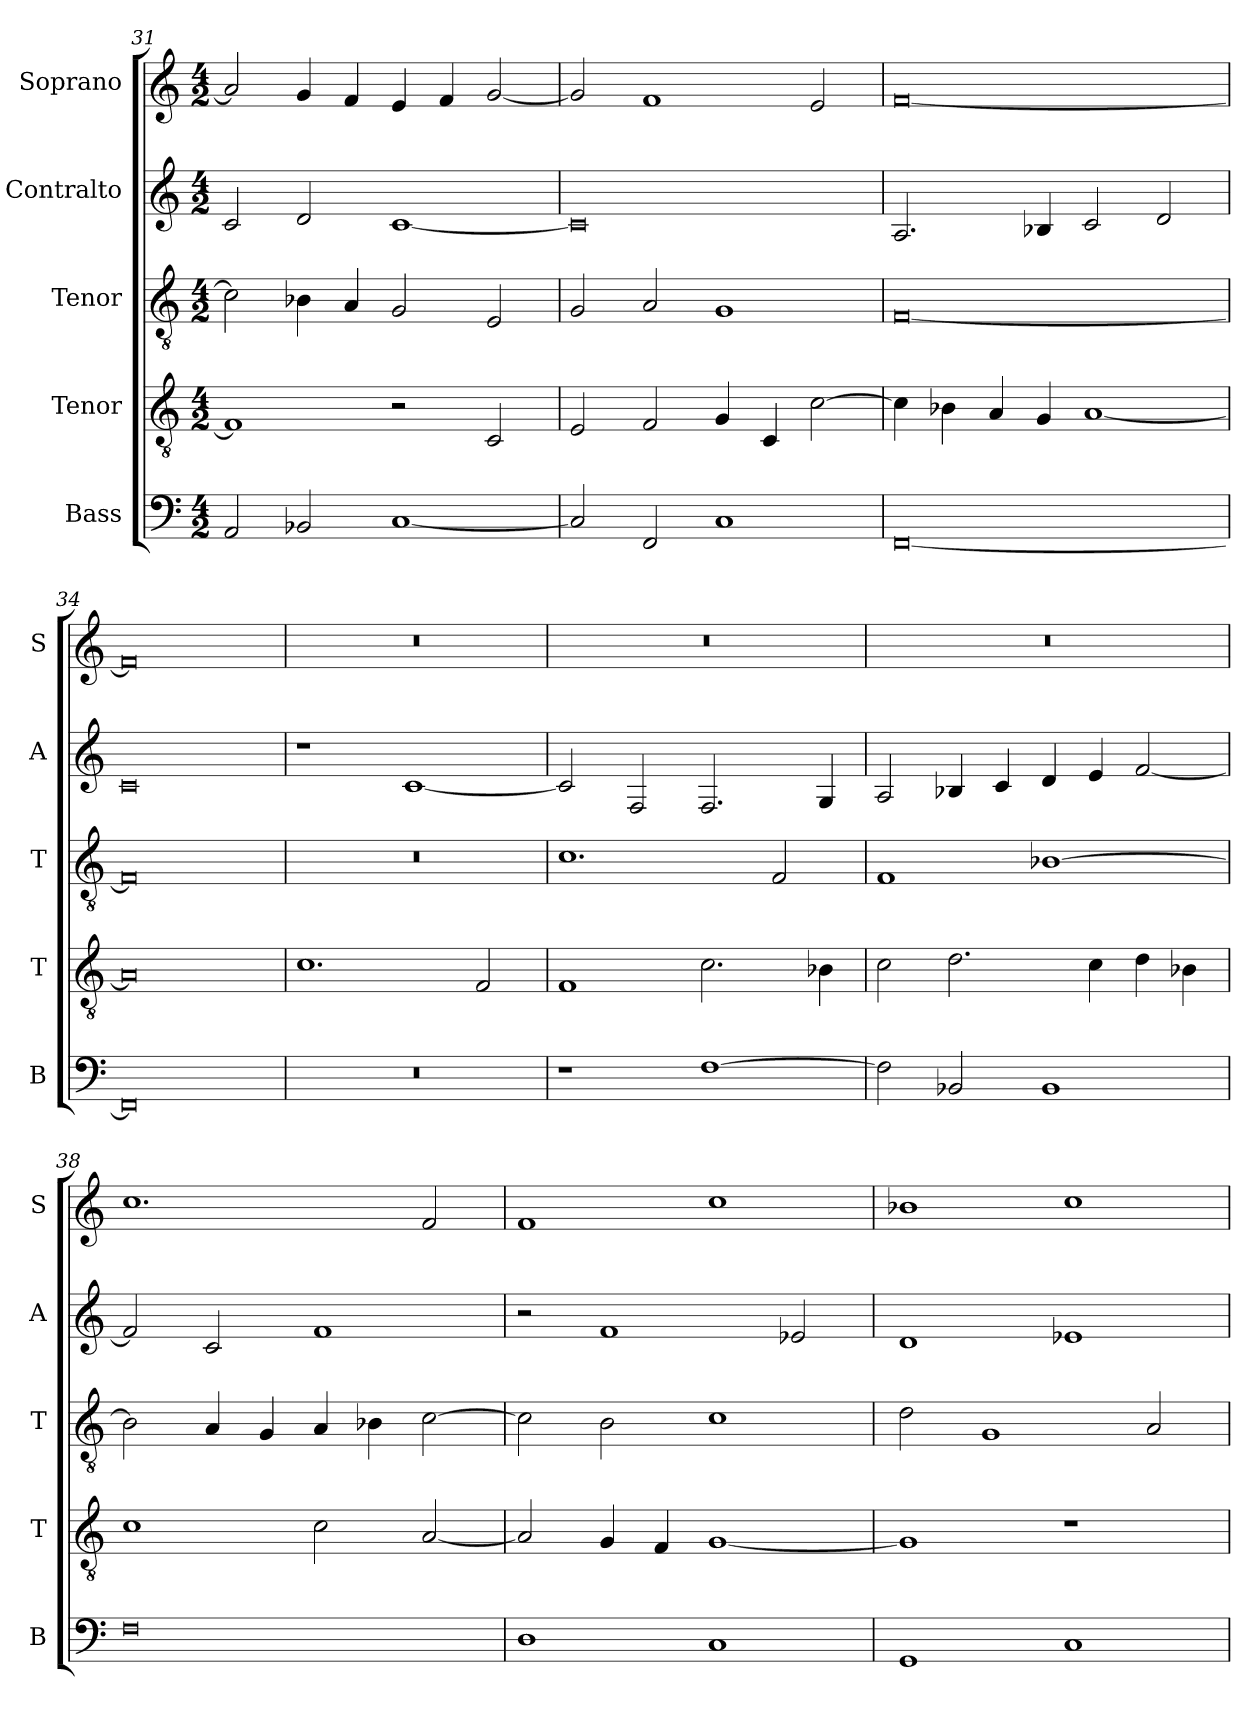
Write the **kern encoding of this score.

**kern	**kern	**kern	**kern	**kern
*part5	*part4	*part3	*part2	*part1
*staff5	*staff4	*staff3	*staff2	*staff1
*I"Bass	*I"Tenor	*I"Tenor	*I"Contralto	*I"Soprano
*I'B	*I'T	*I'T	*I'A	*I'S
*clefF4	*clefGv2	*clefGv2	*clefG2	*clefG2
*k[]	*k[]	*k[]	*k[]	*k[]
*M4/2	*M4/2	*M4/2	*M4/2	*M4/2
=31	=31	=31	=31	=31
2AA	1F]	2c]	2c	2a]
2BB-X	.	4B-X	2d	4g
.	.	4A	.	4f
[1C	2r	2G	[1c	4e
.	.	.	.	4f
.	2C	2E	.	[2g
=32	=32	=32	=32	=32
2C]	2E	2G	0c]	2g]
2FF	2F	2A	.	1f
1C	4G	1G	.	.
.	4C	.	.	.
.	[2c	.	.	2e
=33	=33	=33	=33	=33
[0FF	4c]	[0F	2.A	[0f
.	4B-X	.	.	.
.	4A	.	.	.
.	4G	.	4B-X	.
.	[1A	.	2c	.
.	.	.	2d	.
=34	=34	=34	=34	=34
0FF]	0A]	0F]	0c	0f]
=35	=35	=35	=35	=35
0r	1.c	0r	1r	0r
.	.	.	[1c	.
.	2F	.	.	.
=36	=36	=36	=36	=36
1r	1F	1.c	2c]	0r
.	.	.	2F	.
[1F	2.c	.	2.F	.
.	.	2F	.	.
.	4B-X	.	4G	.
=37	=37	=37	=37	=37
2F]	2c	1F	2A	0r
2BB-X	2.d	.	4B-X	.
.	.	.	4c	.
1BB-	.	[1B-X	4d	.
.	4c	.	4e	.
.	4d	.	[2f	.
.	4B-X	.	.	.
=38	=38	=38	=38	=38
0F	1c	2B-]	2f]	1.cc
.	.	4A	2c	.
.	.	4G	.	.
.	2c	4A	1f	.
.	.	4B-X	.	.
.	[2A	[2c	.	2f
=39	=39	=39	=39	=39
1D	2A]	2c]	2r	1f
.	4G	2B	1f	.
.	4F	.	.	.
1C	[1G	1c	.	1cc
.	.	.	2e-X	.
=40	=40	=40	=40	=40
1GG	1G]	2d	1d	1b-X
.	.	1G	.	.
1C	1r	.	1e-X	1cc
.	.	2A	.	.
=	=	=	=	=
*-	*-	*-	*-	*-
